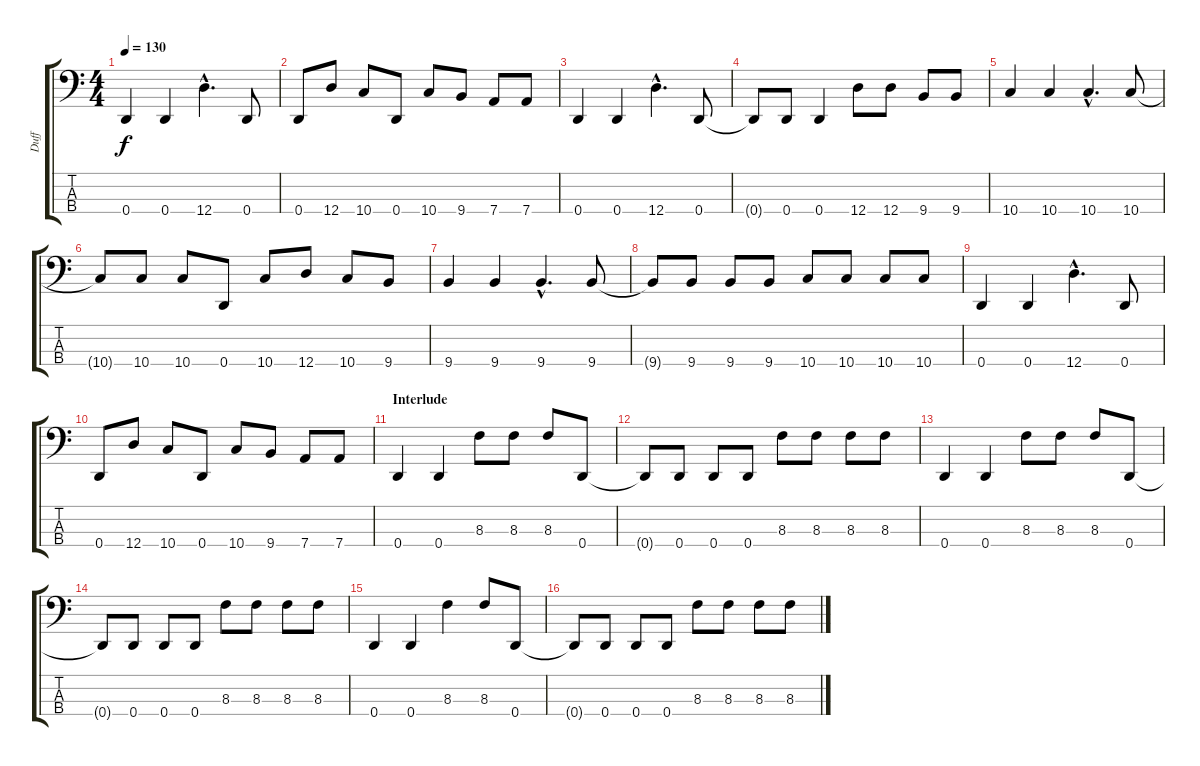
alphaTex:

\track ("Duff" "Duff") {instrument electricbasspick}
\staff {score tabs}
\tuning (G2 D2 A1 D1) {hide}
\ts (4 4)
\tempo 130
\clef f4
\ks c
0.4.4{dy f} 0.4.4 12.4{hac}.4{d} 0.4.8 |
0.4.8 12.4.8 10.4.8 0.4.8 10.4.8 9.4.8 7.4.8 7.4.8 |
0.4.4 0.4.4 12.4{hac}.4{d} 0.4.8 |
0.4{t}.8 0.4.8 0.4.4 12.4.8 12.4.8 9.4.8 9.4.8 |
10.4.4 10.4.4 10.4{hac}.4{d} 10.4.8 |
10.4{t}.8 10.4.8 10.4.8 0.4.8 10.4.8 12.4.8 10.4.8 9.4.8 |
9.4.4 9.4.4 9.4{hac}.4{d} 9.4.8 |
9.4{t}.8 9.4.8 9.4.8 9.4.8 10.4.8 10.4.8 10.4.8 10.4.8 |
0.4.4 0.4.4 12.4{hac}.4{d} 0.4.8 |
0.4.8 12.4.8 10.4.8 0.4.8 10.4.8 9.4.8 7.4.8 7.4.8 |
\section ("" "Interlude")
0.4.4 0.4.4 8.3.8 8.3.8 8.3.8 0.4.8 |
0.4{t}.8 0.4.8 0.4.8 0.4.8 8.3.8 8.3.8 8.3.8 8.3.8 |
0.4.4 0.4.4 8.3.8 8.3.8 8.3.8 0.4.8 |
0.4{t}.8 0.4.8 0.4.8 0.4.8 8.3.8 8.3.8 8.3.8 8.3.8 |
0.4.4 0.4.4 8.3.4 8.3.8 0.4.8 |
0.4{t}.8 0.4.8 0.4.8 0.4.8 8.3.8 8.3.8 8.3.8 8.3.8
